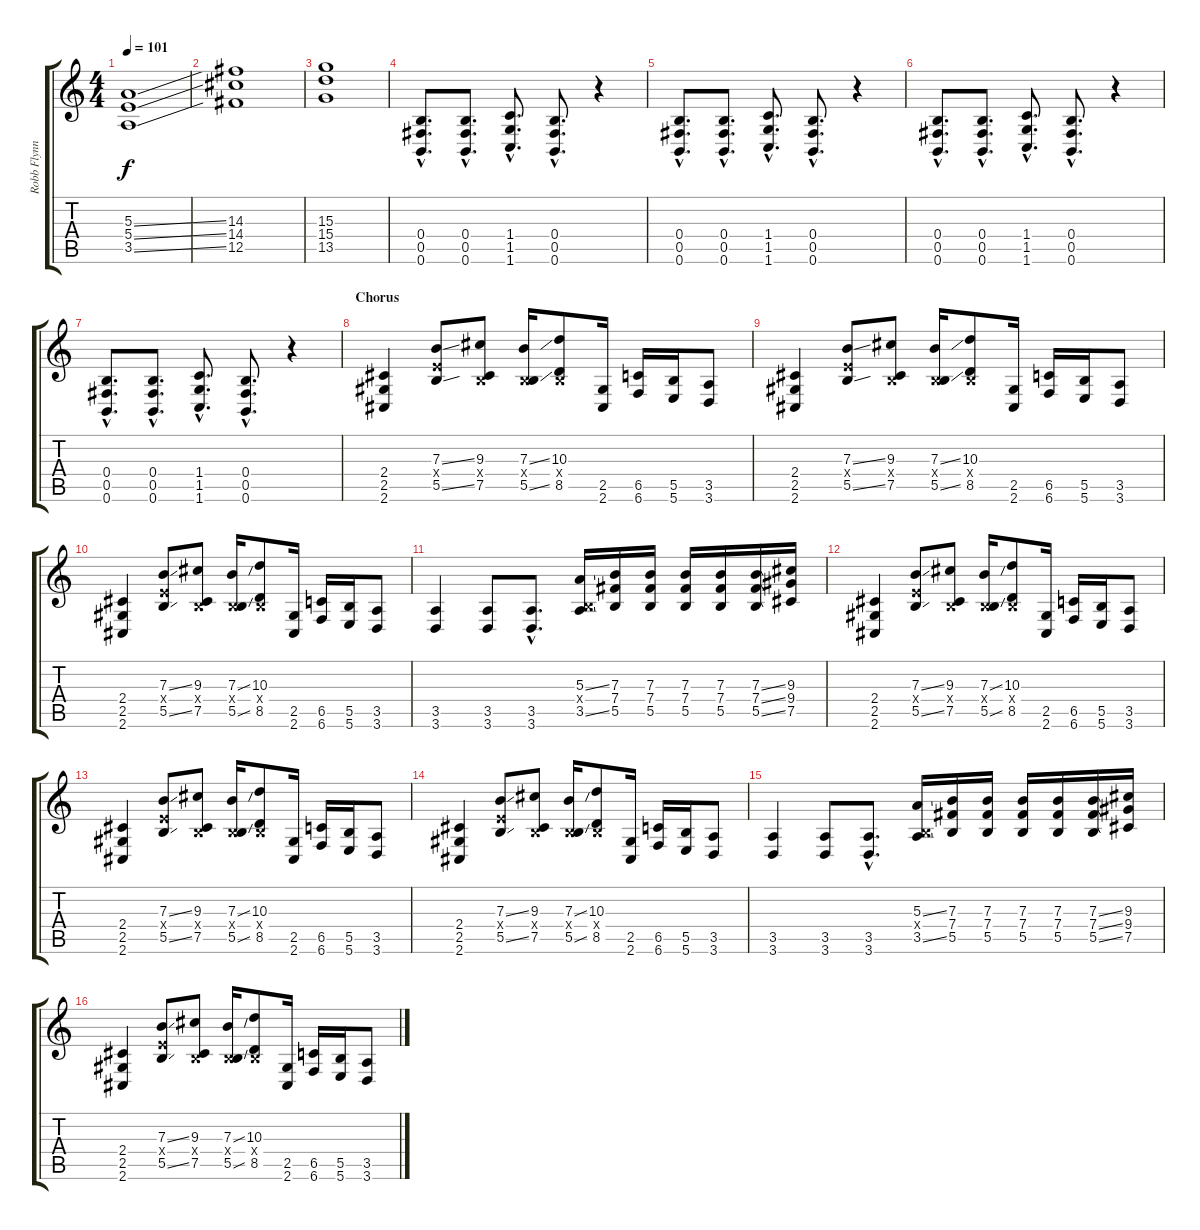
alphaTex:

\track ("Robb Flynn" "Robb Flynn") {instrument overdrivenguitar}
\staff {score tabs}
\tuning (Db4 Ab3 E3 B2 Gb2 B1) {hide}
\ts (4 4)
\tempo 101
\clef g2
\ks c
(5.3{ss} 5.4{ss} 3.5{ss}).1{dy f} |
(14.3 14.4 12.5).1 |
(15.3 15.4 13.5).1 |
(0.4{hac} 0.5{hac} 0.6{hac}).8{d instrument overdrivenguitar} (0.4{hac} 0.5{hac} 0.6{hac}).8{d} (1.4{hac} 1.5{hac} 1.6{hac}).8{d} (0.4{hac} 0.5{hac} 0.6{hac}).8{d} r.4 |
(0.4{hac} 0.5{hac} 0.6{hac}).8{d} (0.4{hac} 0.5{hac} 0.6{hac}).8{d} (1.4{hac} 1.5{hac} 1.6{hac}).8{d} (0.4{hac} 0.5{hac} 0.6{hac}).8{d} r.4 |
(0.4{hac} 0.5{hac} 0.6{hac}).8{d} (0.4{hac} 0.5{hac} 0.6{hac}).8{d} (1.4{hac} 1.5{hac} 1.6{hac}).8{d} (0.4{hac} 0.5{hac} 0.6{hac}).8{d} r.4 |
(0.4{hac} 0.5{hac} 0.6{hac}).8{d} (0.4{hac} 0.5{hac} 0.6{hac}).8{d} (1.4{hac} 1.5{hac} 1.6{hac}).8{d} (0.4{hac} 0.5{hac} 0.6{hac}).8{d} r.4 |
\section ("" "Chorus")
(2.4 2.5 2.6).4 (7.3{ss} 5.4{x} 5.5{ss}).8 (9.3 0.4{x} 7.5).8 (7.3{ss} 0.4{x} 5.5{ss}).16 (10.3 0.4{x} 8.5).8 (2.5 2.6).16 (6.5 6.6).16 (5.5 5.6).16 (3.5 3.6).8 |
(2.4 2.5 2.6).4 (7.3{ss} 5.4{x} 5.5{ss}).8 (9.3 0.4{x} 7.5).8 (7.3{ss} 0.4{x} 5.5{ss}).16 (10.3 0.4{x} 8.5).8 (2.5 2.6).16 (6.5 6.6).16 (5.5 5.6).16 (3.5 3.6).8 |
(2.4 2.5 2.6).4 (7.3{ss} 5.4{x} 5.5{ss}).8 (9.3 0.4{x} 7.5).8 (7.3{ss} 0.4{x} 5.5{ss}).16 (10.3 0.4{x} 8.5).8 (2.5 2.6).16 (6.5 6.6).16 (5.5 5.6).16 (3.5 3.6).8 |
(3.5 3.6).4 (3.5 3.6).8 (3.5{hac} 3.6{hac}).8{d} (5.3{ss} 0.4{x} 3.5{ss}).16 (7.3 7.4 5.5).16 (7.3 7.4 5.5).16 (7.3 7.4 5.5).16 (7.3 7.4 5.5).16 (7.3{ss} 7.4{ss} 5.5{ss}).16 (9.3 9.4 7.5).16 |
(2.4 2.5 2.6).4 (7.3{ss} 5.4{x} 5.5{ss}).8 (9.3 0.4{x} 7.5).8 (7.3{ss} 0.4{x} 5.5{ss}).16 (10.3 0.4{x} 8.5).8 (2.5 2.6).16 (6.5 6.6).16 (5.5 5.6).16 (3.5 3.6).8 |
(2.4 2.5 2.6).4 (7.3{ss} 5.4{x} 5.5{ss}).8 (9.3 0.4{x} 7.5).8 (7.3{ss} 0.4{x} 5.5{ss}).16 (10.3 0.4{x} 8.5).8 (2.5 2.6).16 (6.5 6.6).16 (5.5 5.6).16 (3.5 3.6).8 |
(2.4 2.5 2.6).4 (7.3{ss} 5.4{x} 5.5{ss}).8 (9.3 0.4{x} 7.5).8 (7.3{ss} 0.4{x} 5.5{ss}).16 (10.3 0.4{x} 8.5).8 (2.5 2.6).16 (6.5 6.6).16 (5.5 5.6).16 (3.5 3.6).8 |
(3.5 3.6).4 (3.5 3.6).8 (3.5{hac} 3.6{hac}).8{d} (5.3{ss} 0.4{x} 3.5{ss}).16 (7.3 7.4 5.5).16 (7.3 7.4 5.5).16 (7.3 7.4 5.5).16 (7.3 7.4 5.5).16 (7.3{ss} 7.4{ss} 5.5{ss}).16 (9.3 9.4 7.5).16 |
(2.4 2.5 2.6).4 (7.3{ss} 5.4{x} 5.5{ss}).8 (9.3 0.4{x} 7.5).8 (7.3{ss} 0.4{x} 5.5{ss}).16 (10.3 0.4{x} 8.5).8 (2.5 2.6).16 (6.5 6.6).16 (5.5 5.6).16 (3.5 3.6).8
